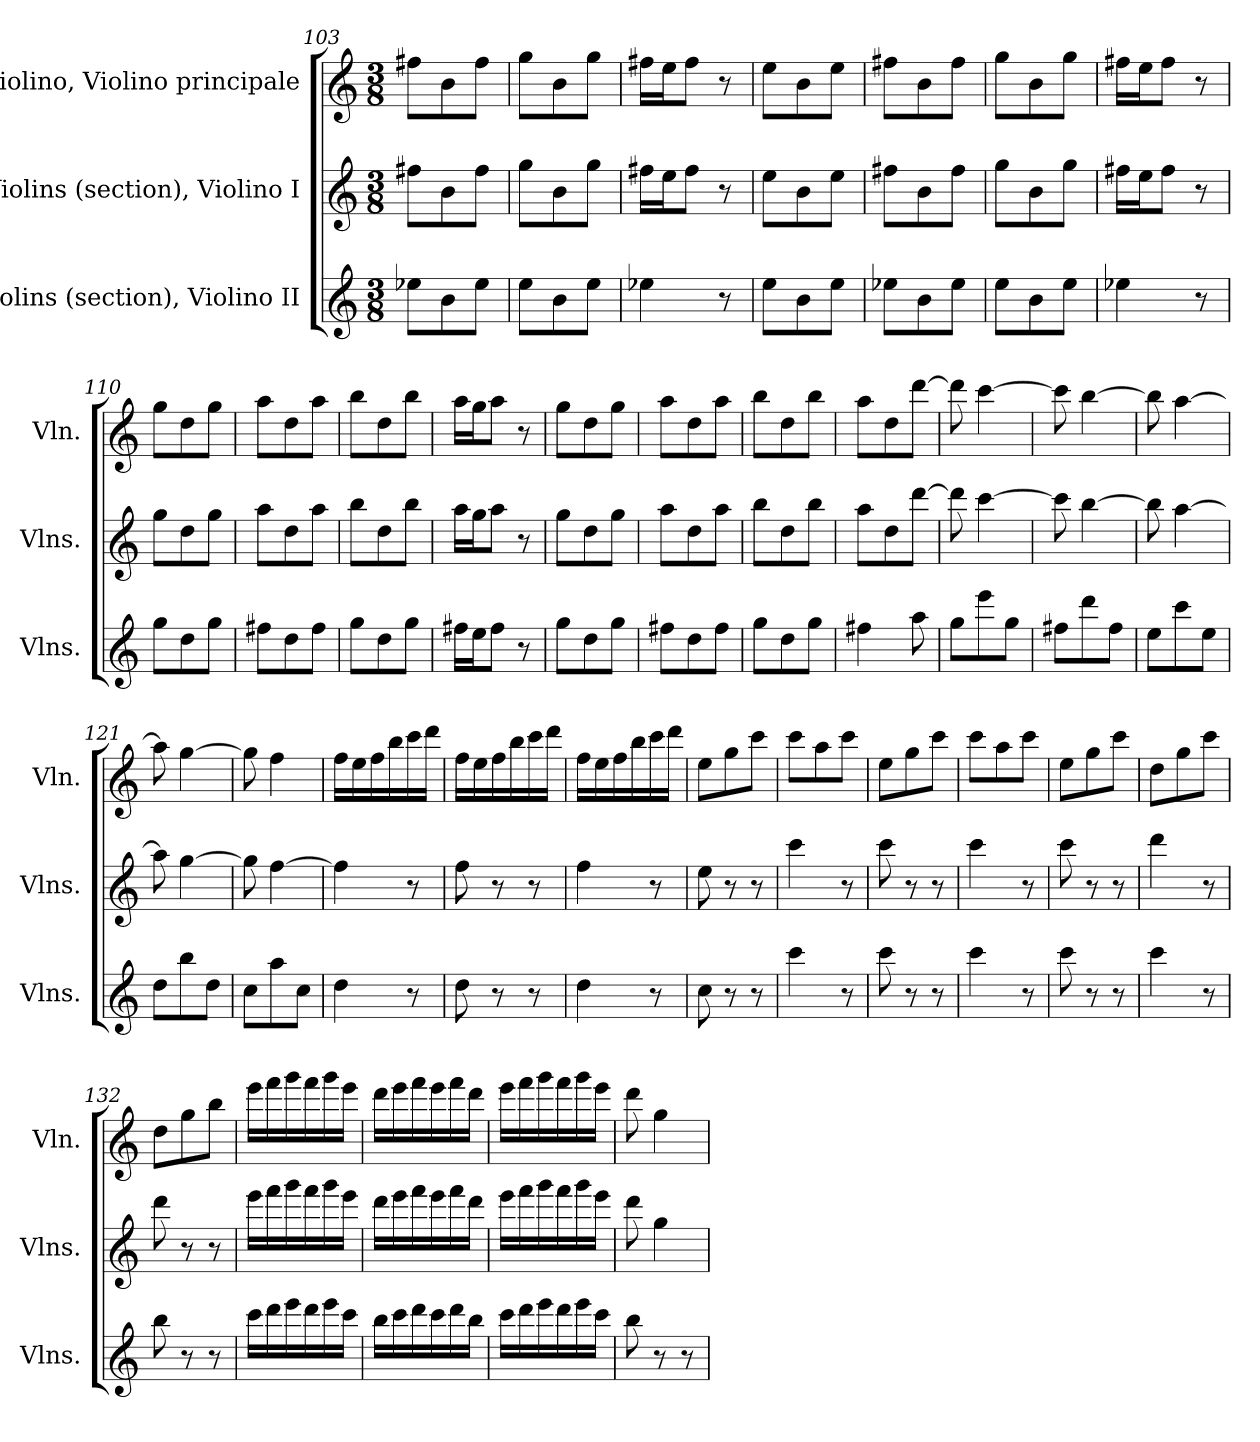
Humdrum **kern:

**kern	**kern	**kern
*part3	*part2	*part1
*staff3	*staff2	*staff1
*I"Violins (section), Violino II	*I"Violins (section), Violino I	*I"Violino, Violino principale
*I'Vlns.	*I'Vlns.	*I'Vln.
*clefG2	*clefG2	*clefG2
*k[]	*k[]	*k[]
*M3/8	*M3/8	*M3/8
=103	=103	=103
8ee-X\L	8ff#X\L	8ff#X\L
8b\	8b\	8b\
8ee-\J	8ff#\J	8ff#\J
=104	=104	=104
8ee\L	8gg\L	8gg\L
8b\	8b\	8b\
8ee\J	8gg\J	8gg\J
=105	=105	=105
4ee-X\	16ff#X\LL	16ff#X\LL
.	16ee\J	16ee\J
.	8ff#\J	8ff#\J
8r	8r	8r
=106	=106	=106
8ee\L	8ee\L	8ee\L
8b\	8b\	8b\
8ee\J	8ee\J	8ee\J
=107	=107	=107
8ee-X\L	8ff#X\L	8ff#X\L
8b\	8b\	8b\
8ee-\J	8ff#\J	8ff#\J
=108	=108	=108
8ee\L	8gg\L	8gg\L
8b\	8b\	8b\
8ee\J	8gg\J	8gg\J
!!LO:LB:g=z
=109	=109	=109
4ee-X\	16ff#X\LL	16ff#X\LL
.	16ee\J	16ee\J
.	8ff#\J	8ff#\J
8r	8r	8r
=110	=110	=110
8gg\L	8gg\L	8gg\L
8dd\	8dd\	8dd\
8gg\J	8gg\J	8gg\J
=111	=111	=111
8ff#X\L	8aa\L	8aa\L
8dd\	8dd\	8dd\
8ff#\J	8aa\J	8aa\J
=112	=112	=112
8gg\L	8bb\L	8bb\L
8dd\	8dd\	8dd\
8gg\J	8bb\J	8bb\J
=113	=113	=113
16ff#X\LL	16aa\LL	16aa\LL
16ee\J	16gg\J	16gg\J
8ff#\J	8aa\J	8aa\J
8r	8r	8r
=114	=114	=114
8gg\L	8gg\L	8gg\L
8dd\	8dd\	8dd\
8gg\J	8gg\J	8gg\J
=115	=115	=115
8ff#X\L	8aa\L	8aa\L
8dd\	8dd\	8dd\
8ff#\J	8aa\J	8aa\J
=116	=116	=116
8gg\L	8bb\L	8bb\L
8dd\	8dd\	8dd\
8gg\J	8bb\J	8bb\J
=117	=117	=117
4ff#X\	8aa\L	8aa\L
.	8dd\	8dd\
8aa\	[8ddd\J	[8ddd\J
!!LO:LB:g=z
=118	=118	=118
8gg\L	8ddd\]	8ddd\]
8eee\	[4ccc\	[4ccc\
8gg\J	.	.
=119	=119	=119
8ff#X\L	8ccc\]	8ccc\]
8ddd\	[4bb\	[4bb\
8ff#\J	.	.
=120	=120	=120
8ee\L	8bb\]	8bb\]
8ccc\	[4aa\	[4aa\
8ee\J	.	.
=121	=121	=121
8dd\L	8aa\]	8aa\]
8bb\	[4gg\	[4gg\
8dd\J	.	.
=122	=122	=122
8cc\L	8gg\]	8gg\]
8aa\	[4ff\	4ff\
8cc\J	.	.
=123	=123	=123
4dd\	4ff\]	16ff\LL
.	.	16ee\
.	.	16ff\
.	.	16bb\
8r	8r	16ccc\
.	.	16ddd\JJ
=124	=124	=124
8dd\	8ff\	16ff\LL
.	.	16ee\
8r	8r	16ff\
.	.	16bb\
8r	8r	16ccc\
.	.	16ddd\JJ
=125	=125	=125
4dd\	4ff\	16ff\LL
.	.	16ee\
.	.	16ff\
.	.	16bb\
8r	8r	16ccc\
.	.	16ddd\JJ
!!LO:LB:g=z
=126	=126	=126
8cc\	8ee\	8ee\L
8r	8r	8gg\
8r	8r	8ccc\J
=127	=127	=127
4ccc\	4ccc\	8ccc\L
.	.	8aa\
8r	8r	8ccc\J
=128	=128	=128
8ccc\	8ccc\	8ee\L
8r	8r	8gg\
8r	8r	8ccc\J
=129	=129	=129
4ccc\	4ccc\	8ccc\L
.	.	8aa\
8r	8r	8ccc\J
=130	=130	=130
8ccc\	8ccc\	8ee\L
8r	8r	8gg\
8r	8r	8ccc\J
=131	=131	=131
4ccc\	4ddd\	8dd\L
.	.	8gg\
8r	8r	8ccc\J
=132	=132	=132
8bb\	8ddd\	8dd\L
8r	8r	8gg\
8r	8r	8bb\J
=133	=133	=133
16ccc\LL	16eee\LL	16eee\LL
16ddd\	16fff\	16fff\
16eee\	16ggg\	16ggg\
16ddd\	16fff\	16fff\
16eee\	16ggg\	16ggg\
16ccc\JJ	16eee\JJ	16eee\JJ
!!LO:PB:g=z
=134	=134	=134
16bb\LL	16ddd\LL	16ddd\LL
16ccc\	16eee\	16eee\
16ddd\	16fff\	16fff\
16ccc\	16eee\	16eee\
16ddd\	16fff\	16fff\
16bb\JJ	16ddd\JJ	16ddd\JJ
=135	=135	=135
16ccc\LL	16eee\LL	16eee\LL
16ddd\	16fff\	16fff\
16eee\	16ggg\	16ggg\
16ddd\	16fff\	16fff\
16eee\	16ggg\	16ggg\
16ccc\JJ	16eee\JJ	16eee\JJ
=136	=136	=136
8bb\	8ddd\	8ddd\
8r	4gg\	4gg\
8r	.	.
=	=	=
*-	*-	*-
